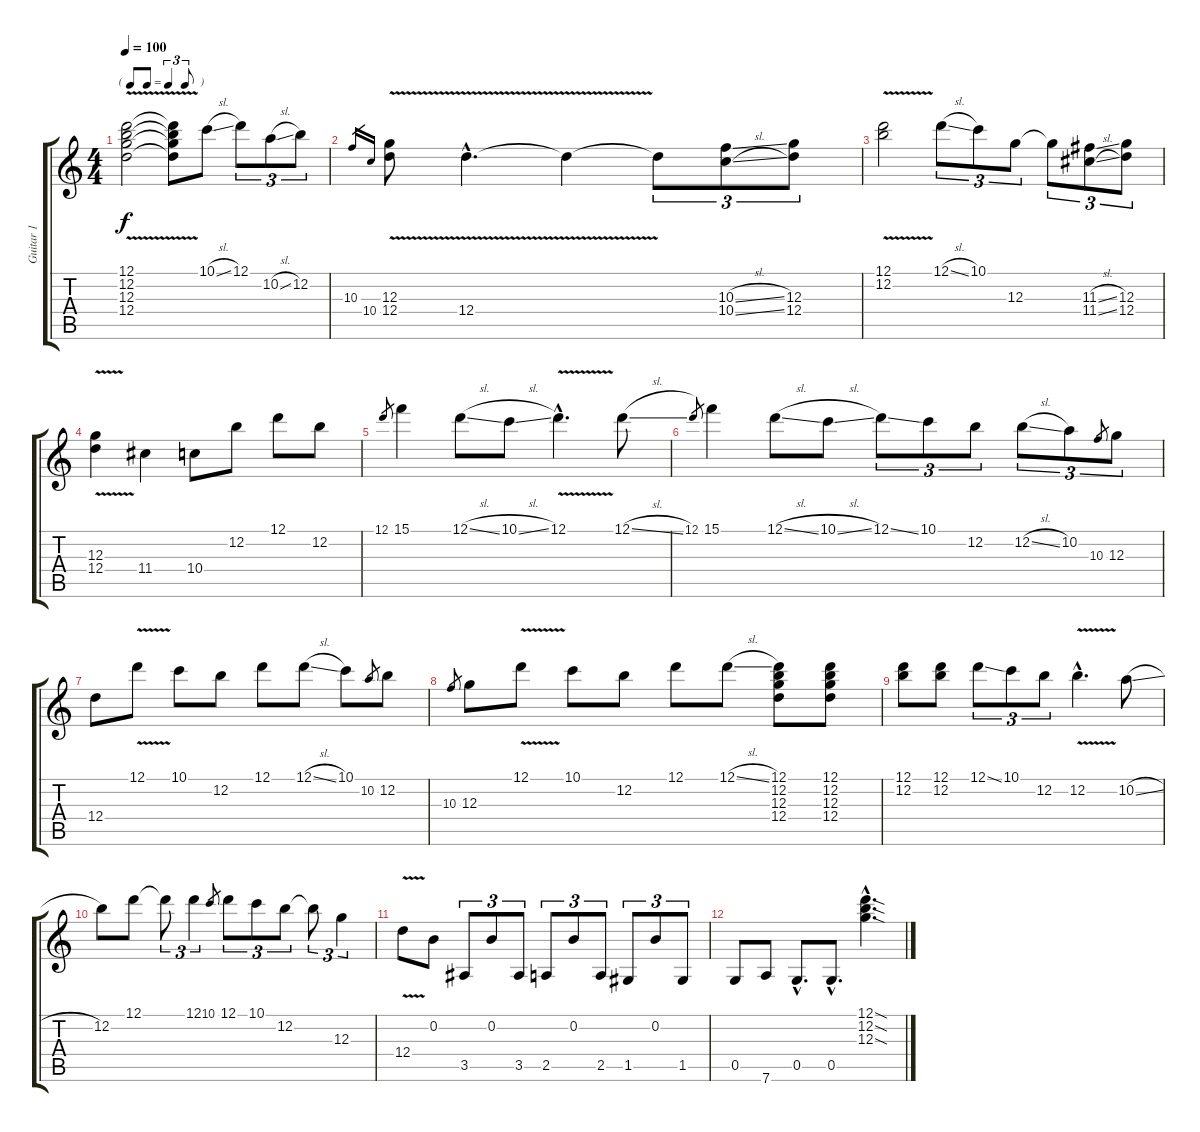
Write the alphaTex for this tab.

\track ("Guitar 1" "Guitar 1") {instrument electricguitarjazz}
\staff {score tabs}
\tuning (D4 B3 G3 D3 G2 D2) {hide}
\ts (4 4)
\tf triplet8th
\section ("" "")
\tempo 100
\clef g2
\ks c
(12.1 12.2 12.3{v} 12.4).2{dy f instrument electricguitarjazz} (12.1{t} 12.2{t} 12.3{t} 12.4{t}).8 10.1{sl}.8 12.1.8{tu (3 2)} 10.2{sl}.8{tu (3 2)} 12.2.8{tu (3 2)} |
10.3.16{gr} 10.4.16{gr} (12.3 12.4{v}).8 12.4{v hac}.4{d} 12.4{t}.4 12.4{t}.8{tu (3 2)} (10.3{sl} 10.4{sl}).8{tu (3 2)} (12.3 12.4).8{tu (3 2)} |
(12.1{v} 12.2).2 12.1{sl}.8{tu (3 2)} 10.1.8{tu (3 2)} 12.3.8{tu (3 2)} 12.3{t}.8{tu (3 2)} (11.3{sl} 11.4{sl}).8{tu (3 2)} (12.3 12.4).8{tu (3 2)} |
(12.3 12.4{v}).4 11.4.4 10.4.8 12.2.8 12.1.8 12.2.8 |
12.1.8{gr} 15.1.4 12.1{sl}.8 10.1{sl}.8 12.1{v hac}.4{d} 12.1{sl}.8 |
12.1.8{gr} 15.1.4 12.1{sl}.8 10.1{sl}.8 12.1{ss}.8{tu (3 2)} 10.1.8{tu (3 2)} 12.2.8{tu (3 2)} 12.2{sl}.8{tu (3 2)} 10.2.8{tu (3 2)} 10.3.8{gr} 12.3.8{tu (3 2)} |
12.4.8 12.1{v}.8 10.1.8 12.2.8 12.1.8 12.1{sl}.8 10.1.8 10.2.8{gr} 12.2.8 |
10.3.8{gr} 12.3.8 12.1{v}.8 10.1.8 12.2.8 12.1.8 12.1{sl}.8 (12.1 12.2 12.3 12.4).8 (12.1 12.2 12.3 12.4).8 |
(12.1 12.2).8 (12.1 12.2).8 12.1{ss}.8{tu (3 2)} 10.1.8{tu (3 2)} 12.2.8{tu (3 2)} 12.2{v hac}.4{d} 10.2{sl}.8 |
12.2.8 12.1.8 12.1{t}.8{tu (3 2)} 12.1.4{tu (3 2)} 10.1.8{gr} 12.1.8{tu (3 2)} 10.1.8{tu (3 2)} 12.2.8{tu (3 2)} 12.2{t}.8{tu (3 2)} 12.3.4{tu (3 2)} |
12.4{v}.8 0.2.8 3.5.8{tu (3 2)} 0.2.8{tu (3 2)} 3.5.8{tu (3 2)} 2.5.8{tu (3 2)} 0.2.8{tu (3 2)} 2.5.8{tu (3 2)} 1.5.8{tu (3 2)} 0.2.8{tu (3 2)} 1.5.8{tu (3 2)} |
0.5.8 7.6.8 0.5{hac}.8{d} 0.5{hac}.8{d} (12.1{sod hac} 12.2{sod hac} 12.3{sod hac}).4{d}
